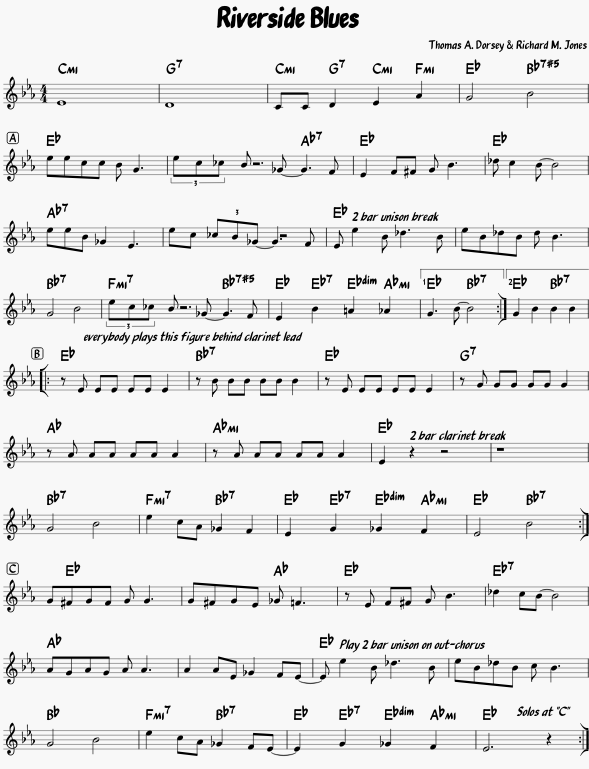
X:1
L:1/8
M:4/4
I:linebreak $
K:Eb
V:1 treble
V:1
 E8 | D8 | CC D2 E2 A2 | G4 B4 |$ eecc B G3 | %5
 (3ec_c B _G- G3 F | E2 F^F G B3 | _d c2 B- B4 |$ eeB _G2 E3 | ec (3_cB_G- G3 F | %10
 E e2 B _d3 B | eB_dB d B3 |$ G4 B4 | (3ec_c B _G- G3 F | E2 B2 =A2 _A2 |1 %15
 G3 B- B4 :|2 G2 B2 B2 B2 |:$ z E EE EE E2 | z B BB BB B2 | z E EE EE E2 | %20
 z G GG GG G2 |$ z A AA AA A2 | z A AA AA A2 | E2 z2 z4 | z8 |$ %25
 G4 B4 | e2 cA _G2 F2 | E2 G2 _G2 F2 | E4 B4 :|$ G^FGF G G3 | %30
 G^FGE _G =F3 | z E F^F G B3 | _d2 cB- B4 |$ AGAG A A3 | A2 AE _G2 FE- | %35
 E e2 B _d3 B | eB_dB c B3 |$ G4 B4 | e2 cA _G2 FE- | E2 G2 _G2 F2 | %40
 E6 z2 :| %41
